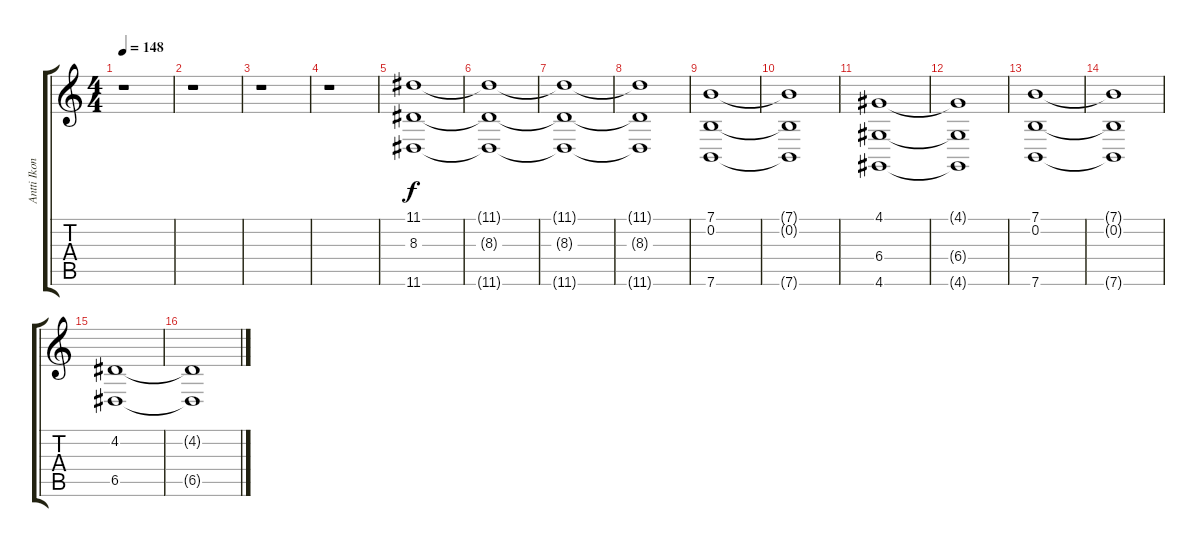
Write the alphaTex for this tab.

\track ("Antti Ikonen" "Antti Ikon") {instrument choiraahs}
\staff {score tabs}
\tuning (E4 B3 G3 D3 A2 E2) {hide}
\ts (4 4)
\tempo 148
\clef g2
\ks c
r.1{dy f instrument choiraahs} |
r.1 |
r.1 |
r.1 |
(11.1 8.3 11.6).1 |
(11.1{t} 8.3{t} 11.6{t}).1 |
(11.1{t} 8.3{t} 11.6{t}).1 |
(11.1{t} 8.3{t} 11.6{t}).1 |
(7.1 0.2 7.6).1 |
(7.1{t} 0.2{t} 7.6{t}).1 |
(4.1 6.4 4.6).1 |
(4.1{t} 6.4{t} 4.6{t}).1 |
(7.1 0.2 7.6).1 |
(7.1{t} 0.2{t} 7.6{t}).1 |
(4.2 6.5).1 |
(4.2{t} 6.5{t}).1
